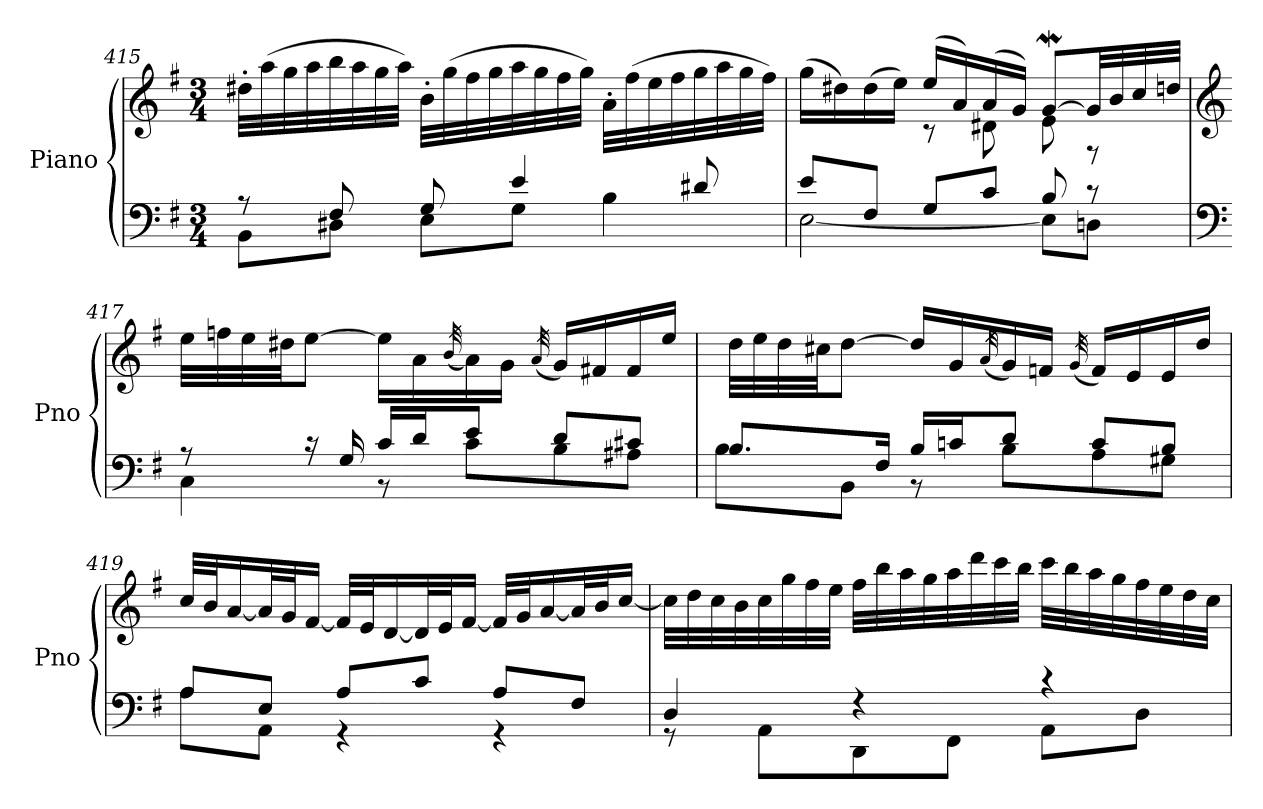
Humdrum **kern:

**kern	**kern
*part1	*part1
*staff2	*staff1
*I"Piano	*
*I'Pno	*
!!LO:LB:g=z
*clefF4	*clefG2
*k[f#]	*k[f#]
*M3/4	*M3/4
=415	=415
*^	*
8r	8BB\L	32dd#X'\LLL
.	.	(32aa\
.	.	32gg\
.	.	32aa\
8F#/	8D#X\J	32bb\
.	.	32aa\
.	.	32gg\
.	.	32aa\JJJ)
8G/	8E\L	32b'\LLL
.	.	(32gg\
.	.	32ff#\
.	.	32gg\
4e/	8G\J	32aa\
.	.	32gg\
.	.	32ff#\
.	.	32gg\JJJ)
.	4B\	32a'\LLL
.	.	(32ff#\
.	.	32ee\
.	.	32ff#\
8d#X/	.	32gg\
.	.	32aa\
.	.	32gg\
.	.	32ff#\JJJ)
=416	=416	=416
*	*	*^
8e/L	[2E\	(16gg\LL	4ryy
.	.	16dd#X\)	.
8F#/J	.	(16dd#\	.
.	.	16ee\JJ)	.
8G/L	.	(16ee/LL	8r
.	.	16a/)	.
8c/J	.	(16a/	8d#X\
.	.	16g/JJ)	.
8B/	8E\L]	[8gw/L	8e\
8r	8Dn\J	32g/LL]	8rF
.	.	32b/	.
.	.	32cc/	.
.	.	32ddn/JJJ	.
*	*	*v	*v
!!LO:LB:g=z
=417	=417	=417
*clefF4	*	*clefG2
8r	4C\	32ee\LLL
.	.	32ffn\
.	.	32ee\
.	.	32dd#X\JJ
16r	.	[8ee\J
16G/	.	.
16c/LL	8r	16ee\LL]
16d/J	.	16a\
.	.	(32qb/
8e/J	8c\L	16a\)
.	.	16g\JJ
.	.	(32qa/
8d/L	8B\	16g/LL)
.	.	16f#X/
8c#X/J	8A#X\J	16f#/
.	.	16ee/JJ
=418	=418	=418
8.B/L	8B\L	32dd\LLL
.	.	32ee\
.	.	32dd\
.	.	32cc#X\JJ
.	8BB\J	[8dd\J
16F#/Jk	.	.
16B/LL	8r	16dd/LL]
16cn/J	.	16g/
.	.	(32qa/
8d/J	8B\L	16g/)
.	.	16fn/JJ
.	.	(32qg/
8c/L	8A\	16f/LL)
.	.	16e/
8B/J	8G#X\J	16e/
.	.	16dd/JJ
=419	=419	=419
8A/L	8A\L	32cc/LLL
.	.	32b/J
.	.	[16a/
8E/J	8AA\J	32a/L]
.	.	32g/J
.	.	[16f#/JJ
8A/L	4r	32f#/LLL]
.	.	32e/J
.	.	[16d/
8c/J	.	32d/L]
.	.	32e/J
.	.	[16f#/JJ
8A/L	4r	32f#/LLL]
.	.	32g/J
.	.	[16a/
8F#/J	.	32a/L]
.	.	32b/J
.	.	[16cc/JJ
!!LO:PB:g=z
=420	=420	=420
4D/	8r	32cc\LLL]
.	.	32dd\
.	.	32cc\
.	.	32b\
.	8AA\L	32cc\
.	.	32gg\
.	.	32ff#\
.	.	32ee\JJJ
4r	8DD\	32ff#\LLL
.	.	32bb\
.	.	32aa\
.	.	32gg\
.	8FF#\J	32aa\
.	.	32ddd\
.	.	32ccc\
.	.	32bb\JJJ
4r	8AA\L	32ccc\LLL
.	.	32bb\
.	.	32aa\
.	.	32gg\
.	8D\J	32ff#\
.	.	32ee\
.	.	32dd\
.	.	32cc\JJJ
*v	*v	*
=	=
*-	*-
